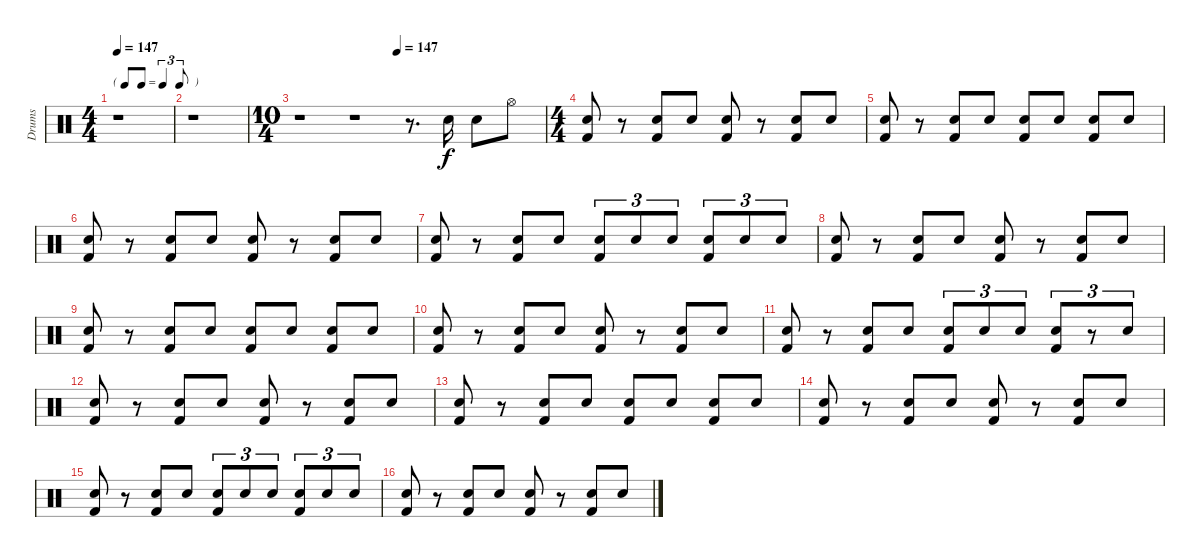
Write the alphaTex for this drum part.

\track ("Drums" "Drums") {instrument percussion}
\staff {score}
\articulation defaults
\ts (4 4)
\tf triplet8th
\tempo 147
\tempo 190
\tempo 147
\clef neutral
\ks c
r.1{dy f} |
r.1 |
\ts (10 4)
\tempo (147 0.4)
r.1 r.1 r.8{d} "Electric Snare (hit)".16 "Electric Snare (hit)".8 "Hi-Hat (open)".8 |
\ts (4 4)
("Electric Snare (hit)" "Kick (hit) 2").8 r.8 ("Electric Snare (hit)" "Kick (hit) 2").8 "Electric Snare (hit)".8 ("Electric Snare (hit)" "Kick (hit) 2").8 r.8 ("Electric Snare (hit)" "Kick (hit) 2").8 "Electric Snare (hit)".8 |
("Electric Snare (hit)" "Kick (hit) 2").8 r.8 ("Electric Snare (hit)" "Kick (hit) 2").8 "Electric Snare (hit)".8 ("Electric Snare (hit)" "Kick (hit) 2").8 "Electric Snare (hit)".8 ("Electric Snare (hit)" "Kick (hit) 2").8 "Electric Snare (hit)".8 |
("Electric Snare (hit)" "Kick (hit) 2").8 r.8 ("Electric Snare (hit)" "Kick (hit) 2").8 "Electric Snare (hit)".8 ("Electric Snare (hit)" "Kick (hit) 2").8 r.8 ("Electric Snare (hit)" "Kick (hit) 2").8 "Electric Snare (hit)".8 |
("Electric Snare (hit)" "Kick (hit) 2").8 r.8 ("Electric Snare (hit)" "Kick (hit) 2").8 "Electric Snare (hit)".8 ("Electric Snare (hit)" "Kick (hit) 2").8{tu (3 2)} "Electric Snare (hit)".8{tu (3 2)} "Electric Snare (hit)".8{tu (3 2)} ("Electric Snare (hit)" "Kick (hit) 2").8{tu (3 2)} "Electric Snare (hit)".8{tu (3 2)} "Electric Snare (hit)".8{tu (3 2)} |
("Electric Snare (hit)" "Kick (hit) 2").8 r.8 ("Electric Snare (hit)" "Kick (hit) 2").8 "Electric Snare (hit)".8 ("Electric Snare (hit)" "Kick (hit) 2").8 r.8 ("Electric Snare (hit)" "Kick (hit) 2").8 "Electric Snare (hit)".8 |
("Electric Snare (hit)" "Kick (hit) 2").8 r.8 ("Electric Snare (hit)" "Kick (hit) 2").8 "Electric Snare (hit)".8 ("Electric Snare (hit)" "Kick (hit) 2").8 "Electric Snare (hit)".8 ("Electric Snare (hit)" "Kick (hit) 2").8 "Electric Snare (hit)".8 |
("Electric Snare (hit)" "Kick (hit) 2").8 r.8 ("Electric Snare (hit)" "Kick (hit) 2").8 "Electric Snare (hit)".8 ("Electric Snare (hit)" "Kick (hit) 2").8 r.8 ("Electric Snare (hit)" "Kick (hit) 2").8 "Electric Snare (hit)".8 |
("Electric Snare (hit)" "Kick (hit) 2").8 r.8 ("Electric Snare (hit)" "Kick (hit) 2").8 "Electric Snare (hit)".8 ("Electric Snare (hit)" "Kick (hit) 2").8{tu (3 2)} "Electric Snare (hit)".8{tu (3 2)} "Electric Snare (hit)".8{tu (3 2)} ("Electric Snare (hit)" "Kick (hit) 2").8{tu (3 2)} r.8{tu (3 2)} "Electric Snare (hit)".8{tu (3 2)} |
("Electric Snare (hit)" "Kick (hit) 2").8 r.8 ("Electric Snare (hit)" "Kick (hit) 2").8 "Electric Snare (hit)".8 ("Electric Snare (hit)" "Kick (hit) 2").8 r.8 ("Electric Snare (hit)" "Kick (hit) 2").8 "Electric Snare (hit)".8 |
("Electric Snare (hit)" "Kick (hit) 2").8 r.8 ("Electric Snare (hit)" "Kick (hit) 2").8 "Electric Snare (hit)".8 ("Electric Snare (hit)" "Kick (hit) 2").8 "Electric Snare (hit)".8 ("Electric Snare (hit)" "Kick (hit) 2").8 "Electric Snare (hit)".8 |
("Electric Snare (hit)" "Kick (hit) 2").8 r.8 ("Electric Snare (hit)" "Kick (hit) 2").8 "Electric Snare (hit)".8 ("Electric Snare (hit)" "Kick (hit) 2").8 r.8 ("Electric Snare (hit)" "Kick (hit) 2").8 "Electric Snare (hit)".8 |
("Electric Snare (hit)" "Kick (hit) 2").8 r.8 ("Electric Snare (hit)" "Kick (hit) 2").8 "Electric Snare (hit)".8 ("Electric Snare (hit)" "Kick (hit) 2").8{tu (3 2)} "Electric Snare (hit)".8{tu (3 2)} "Electric Snare (hit)".8{tu (3 2)} ("Electric Snare (hit)" "Kick (hit) 2").8{tu (3 2)} "Electric Snare (hit)".8{tu (3 2)} "Electric Snare (hit)".8{tu (3 2)} |
("Electric Snare (hit)" "Kick (hit) 2").8 r.8 ("Electric Snare (hit)" "Kick (hit) 2").8 "Electric Snare (hit)".8 ("Electric Snare (hit)" "Kick (hit) 2").8 r.8 ("Electric Snare (hit)" "Kick (hit) 2").8 "Electric Snare (hit)".8
